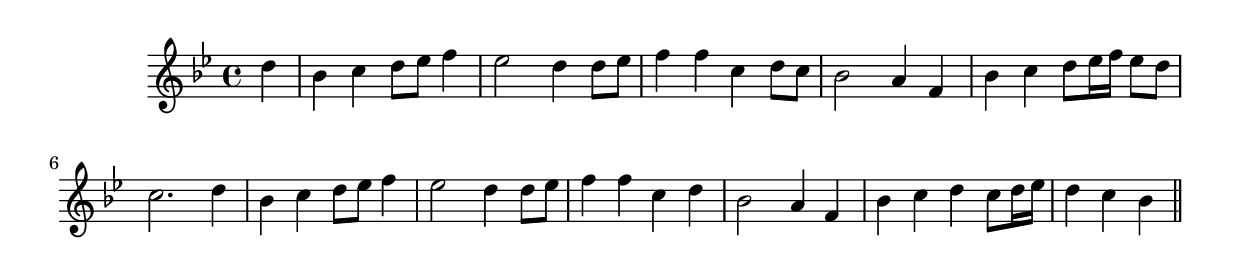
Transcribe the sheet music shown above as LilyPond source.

\version "2.19.49"
%{\header {
  title = "Chorale, `Nun ruhen alle Walder'"
  composer = "J.S. Bach"
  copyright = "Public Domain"
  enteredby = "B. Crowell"
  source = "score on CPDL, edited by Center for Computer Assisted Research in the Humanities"
}%}
\score{{\key bes \major
\time 4/4
%{\tempo 4=120
%}\relative d'' {
  \partial 4
  d4 | bes c d8 es f4 | es2 d4 d8 es | f4 f c d8 c | bes2 a4 f | bes4 c d8 es16 f es8 d |
       c2. d4 | bes4 c d8 es f4 | es2 d4 d8 es | f4 f c d | bes2 a4 f | bes4 c d c8 d16 es | d4 c bes 
  \bar "||"
}
}}